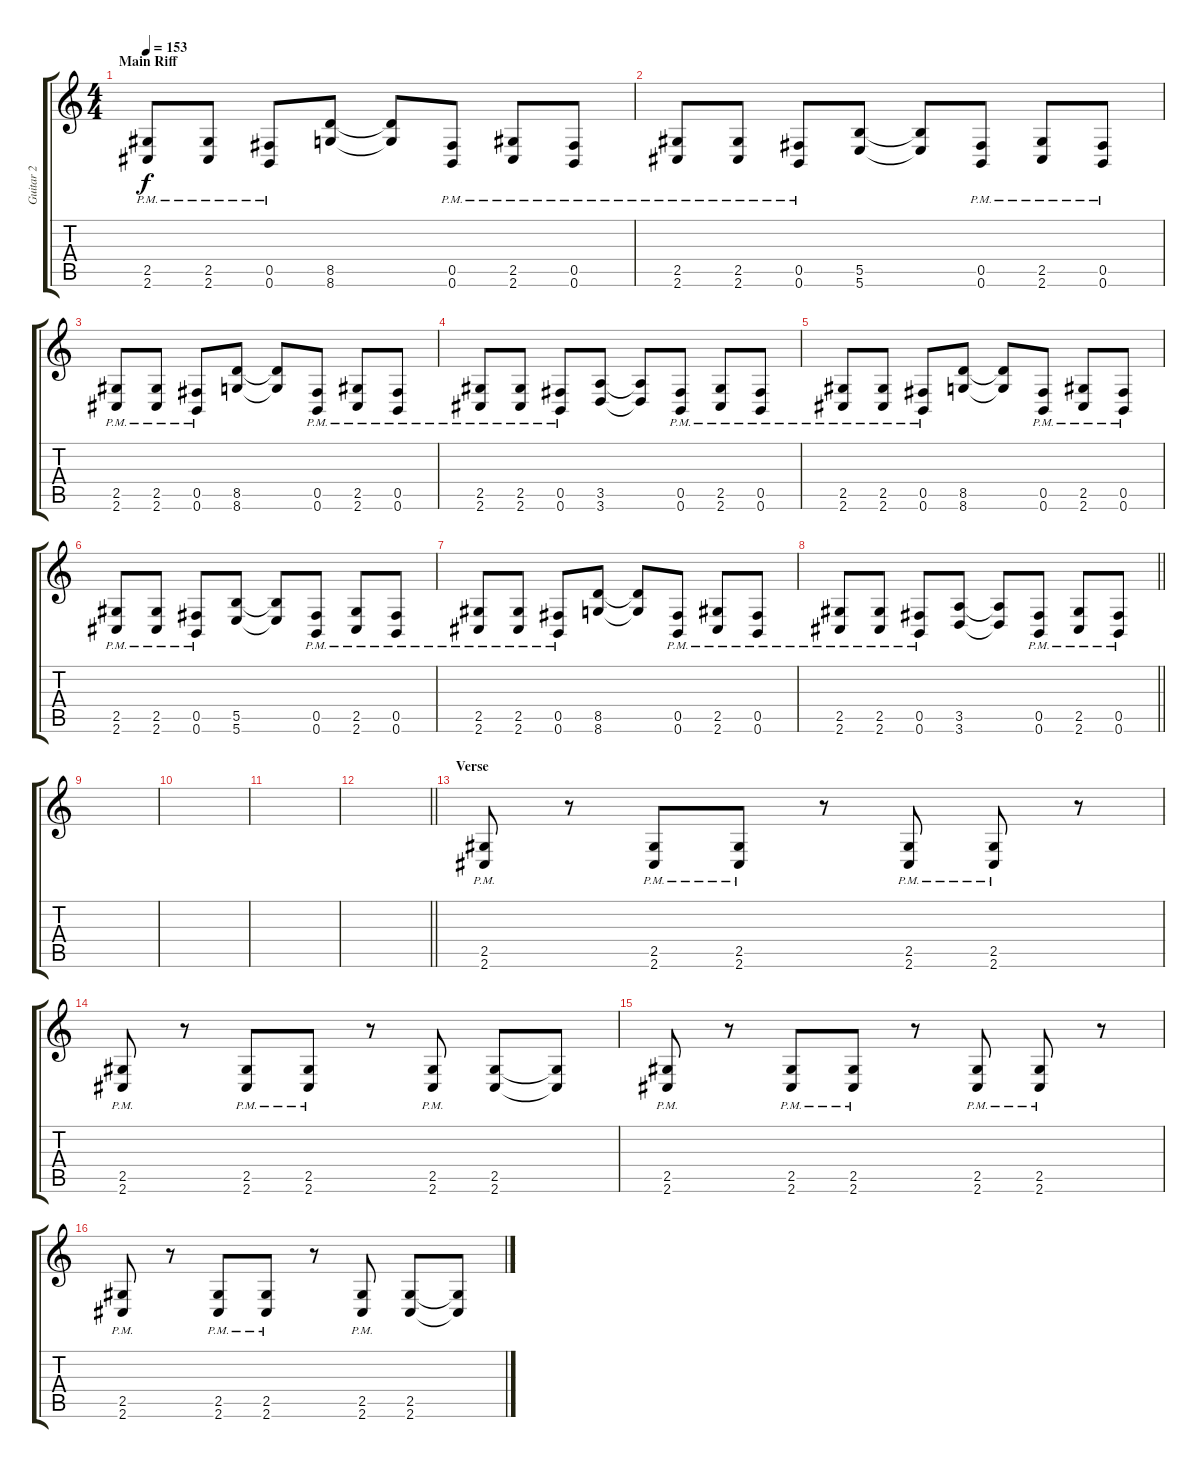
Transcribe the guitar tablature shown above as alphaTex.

\track ("Guitar 2" "Guitar 2") {instrument distortionguitar}
\staff {score tabs}
\tuning (Db4 Ab3 E3 B2 Gb2 B1) {hide}
\ts (4 4)
\section ("" "Main Riff")
\tempo 153
\clef g2
\ks c
(2.5{pm} 2.6{pm}).8{dy f} (2.5{pm} 2.6{pm}).8 (0.5{pm} 0.6{pm}).8 (8.5 8.6).8 (8.5{t} 8.6{t}).8 (0.5{pm} 0.6{pm}).8 (2.5{pm} 2.6{pm}).8 (0.5{pm} 0.6{pm}).8 |
(2.5{pm} 2.6{pm}).8 (2.5{pm} 2.6{pm}).8 (0.5{pm} 0.6{pm}).8 (5.5 5.6).8 (5.5{t} 5.6{t}).8 (0.5{pm} 0.6{pm}).8 (2.5{pm} 2.6{pm}).8 (0.5{pm} 0.6{pm}).8 |
(2.5{pm} 2.6{pm}).8 (2.5{pm} 2.6{pm}).8 (0.5{pm} 0.6{pm}).8 (8.5 8.6).8 (8.5{t} 8.6{t}).8 (0.5{pm} 0.6{pm}).8 (2.5{pm} 2.6{pm}).8 (0.5{pm} 0.6{pm}).8 |
(2.5{pm} 2.6{pm}).8 (2.5{pm} 2.6{pm}).8 (0.5{pm} 0.6{pm}).8 (3.5 3.6).8 (3.5{t} 3.6{t}).8 (0.5{pm} 0.6{pm}).8 (2.5{pm} 2.6{pm}).8 (0.5{pm} 0.6{pm}).8 |
(2.5{pm} 2.6{pm}).8 (2.5{pm} 2.6{pm}).8 (0.5{pm} 0.6{pm}).8 (8.5 8.6).8 (8.5{t} 8.6{t}).8 (0.5{pm} 0.6{pm}).8 (2.5{pm} 2.6{pm}).8 (0.5{pm} 0.6{pm}).8 |
(2.5{pm} 2.6{pm}).8 (2.5{pm} 2.6{pm}).8 (0.5{pm} 0.6{pm}).8 (5.5 5.6).8 (5.5{t} 5.6{t}).8 (0.5{pm} 0.6{pm}).8 (2.5{pm} 2.6{pm}).8 (0.5{pm} 0.6{pm}).8 |
(2.5{pm} 2.6{pm}).8 (2.5{pm} 2.6{pm}).8 (0.5{pm} 0.6{pm}).8 (8.5 8.6).8 (8.5{t} 8.6{t}).8 (0.5{pm} 0.6{pm}).8 (2.5{pm} 2.6{pm}).8 (0.5{pm} 0.6{pm}).8 |
\barLineRight lightlight
(2.5{pm} 2.6{pm}).8 (2.5{pm} 2.6{pm}).8 (0.5{pm} 0.6{pm}).8 (3.5 3.6).8 (3.5{t} 3.6{t}).8 (0.5{pm} 0.6{pm}).8 (2.5{pm} 2.6{pm}).8 (0.5{pm} 0.6{pm}).8 |
\section ("" "")
|
|
|
\barLineRight lightlight
|
\section ("" "Verse")
(2.5{pm} 2.6{pm}).8 r.8 (2.5{pm} 2.6{pm}).8 (2.5{pm} 2.6{pm}).8 r.8 (2.5{pm} 2.6{pm}).8 (2.5{pm} 2.6{pm}).8 r.8 |
(2.5{pm} 2.6{pm}).8 r.8 (2.5{pm} 2.6{pm}).8 (2.5{pm} 2.6{pm}).8 r.8 (2.5{pm} 2.6{pm}).8 (2.5 2.6).8 (2.5{t} 2.6{t}).8 |
(2.5{pm} 2.6{pm}).8 r.8 (2.5{pm} 2.6{pm}).8 (2.5{pm} 2.6{pm}).8 r.8 (2.5{pm} 2.6{pm}).8 (2.5{pm} 2.6{pm}).8 r.8 |
(2.5{pm} 2.6{pm}).8 r.8 (2.5{pm} 2.6{pm}).8 (2.5{pm} 2.6{pm}).8 r.8 (2.5{pm} 2.6{pm}).8 (2.5 2.6).8 (2.5{t} 2.6{t}).8
